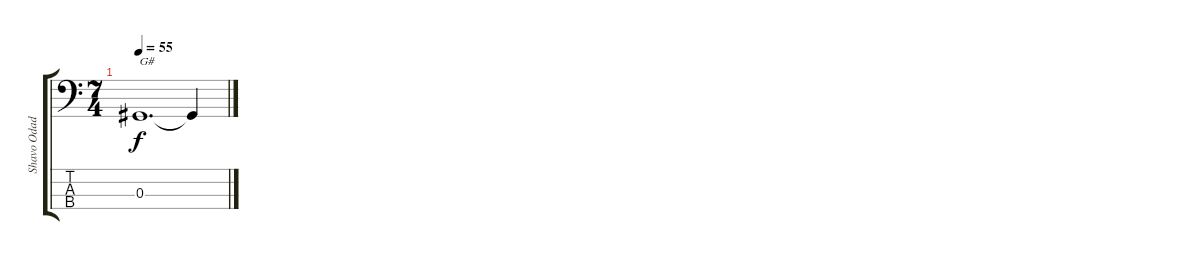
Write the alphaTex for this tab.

\track ("Shavo Odadjian - Bass" "Shavo Odad") {instrument electricbasspick}
\staff {score tabs}
\tuning (Gb2 Db2 Ab1 Db1) {hide}
\ts (7 4)
\tempo 55
\clef f4
\ks c
0.3.1{d txt "G#" dy f} 0.3{t}.4
